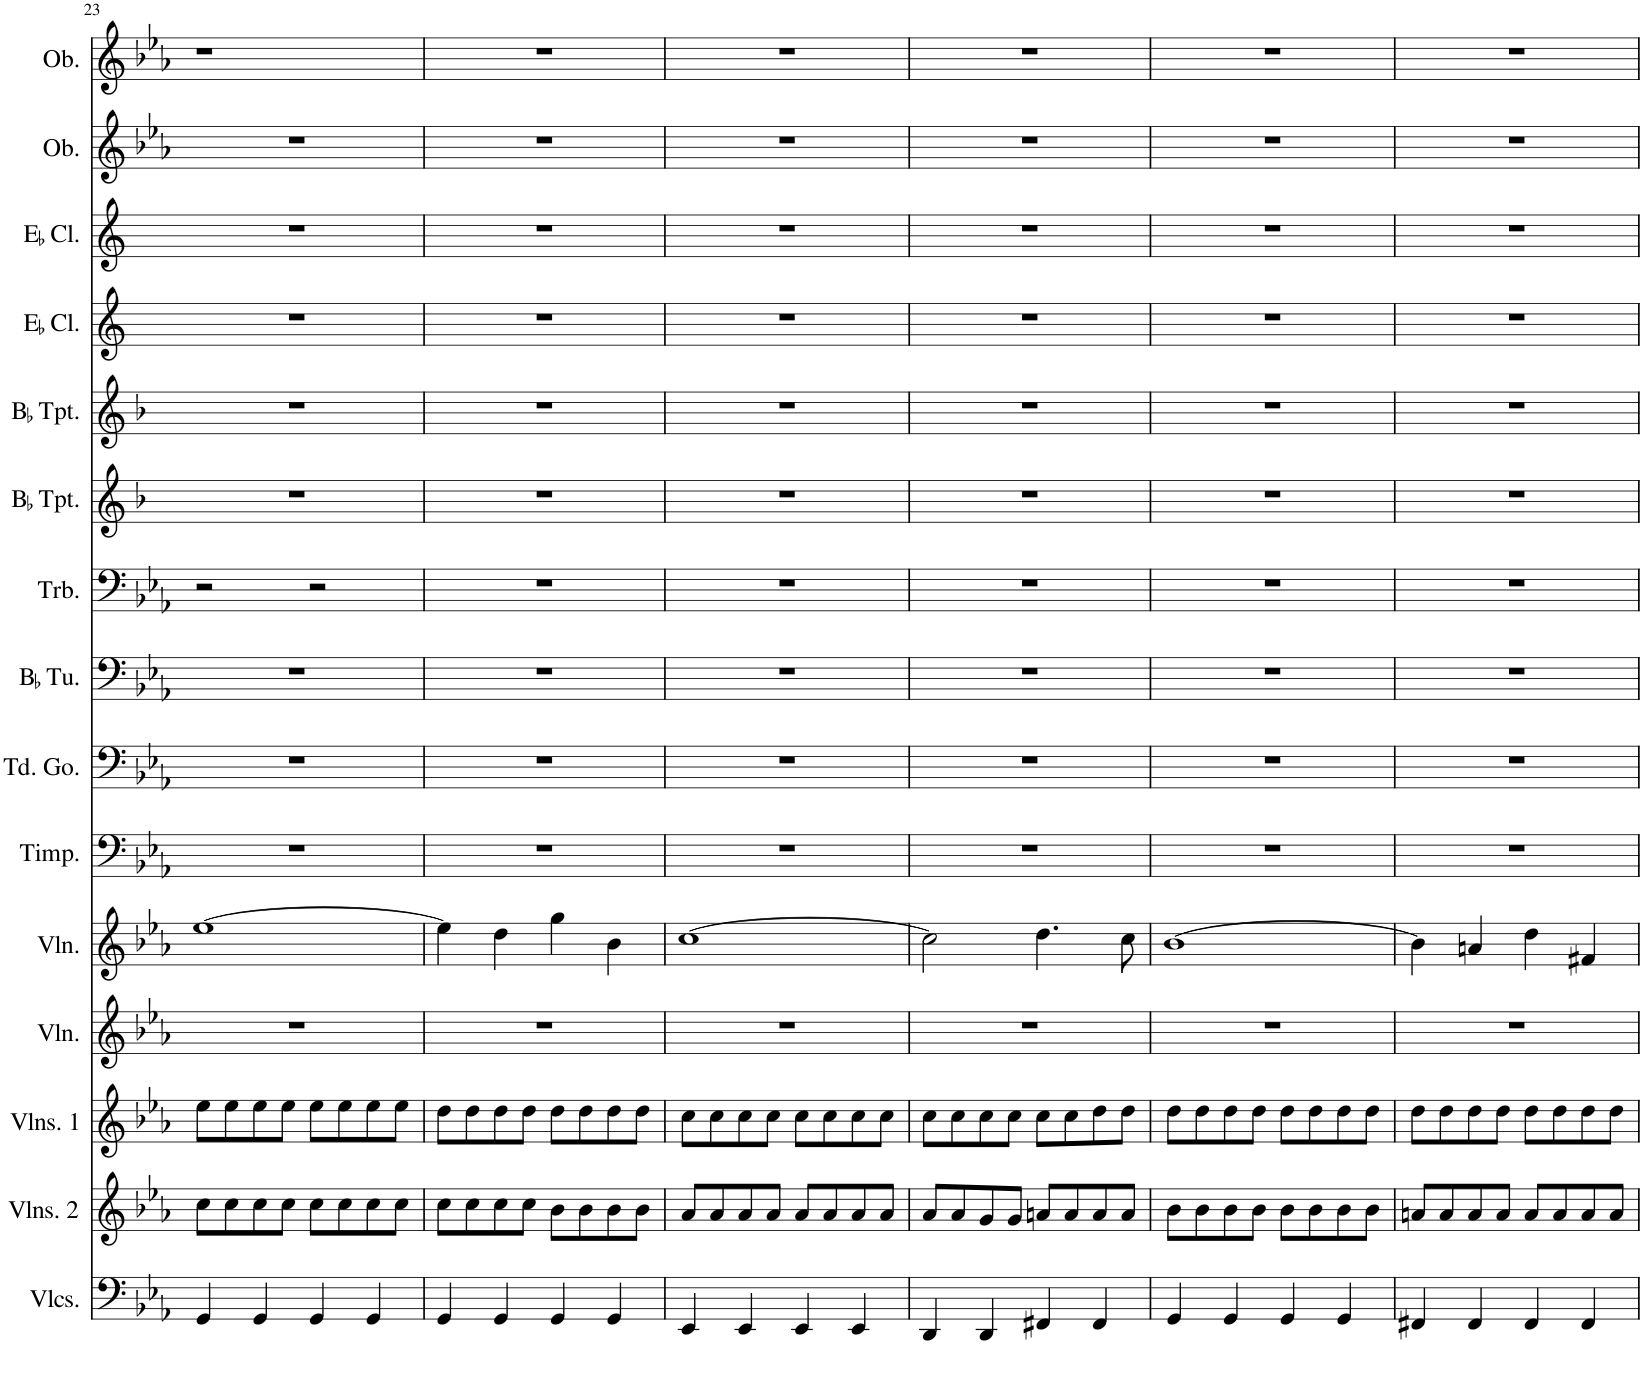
**kern	**kern	**kern	**kern	**kern	**kern	**kern	**kern	**kern	**kern	**kern	**kern	**kern	**kern	**kern
*part15	*part14	*part13	*part12	*part11	*part10	*part9	*part8	*part7	*part6	*part5	*part4	*part3	*part2	*part1
*staff15	*staff14	*staff13	*staff12	*staff11	*staff10	*staff9	*staff8	*staff7	*staff6	*staff5	*staff4	*staff3	*staff2	*staff1
*I"Violoncellos	*I"Violins 2	*I"Violins 1	*I"Violin	*I"Violin	*I"Timpani	*I"Tuned Gongs	*I"BaccidentalFlat Tuba	*I"Trombone	*I"BaccidentalFlat Trumpet	*I"BaccidentalFlat Trumpet	*I"EaccidentalFlat Clarinet	*I"EaccidentalFlat Clarinet	*I"Oboe	*I"Oboe
*I'Vlcs.	*I'Vlns. 2	*I'Vlns. 1	*I'Vln.	*I'Vln.	*I'Timp.	*I'Td. Go.	*I'BaccidentalFlat Tu.	*I'Trb.	*I'BaccidentalFlat Tpt.	*I'BaccidentalFlat Tpt.	*I'EaccidentalFlat Cl.	*I'EaccidentalFlat Cl.	*I'Ob.	*I'Ob.
!!LO:PB:g=z
*clefF4	*clefG2	*clefG2	*clefG2	*clefG2	*clefF4	*clefF4	*clefF4	*clefF4	*clefG2	*clefG2	*clefG2	*clefG2	*clefG2	*clefG2
*	*	*	*	*	*	*	*	*	*Trd1c2	*Trd1c2	*Trd-2c-3	*Trd-2c-3	*	*
*k[b-e-a-]	*k[b-e-a-]	*k[b-e-a-]	*k[b-e-a-]	*k[b-e-a-]	*k[b-e-a-]	*k[b-e-a-]	*k[b-e-a-]	*k[b-e-a-]	*k[b-]	*k[b-]	*k[]	*k[]	*k[b-e-a-]	*k[b-e-a-]
*M4/4	*M4/4	*M4/4	*M4/4	*M4/4	*M4/4	*M4/4	*M4/4	*M4/4	*M4/4	*M4/4	*M4/4	*M4/4	*M4/4	*M4/4
=23	=23	=23	=23	=23	=23	=23	=23	=23	=23	=23	=23	=23	=23	=23
4GG/	8cc\L	8ee-\L	1r	[1ee-	1r	1r	1r	2r	1r	1r	1r	1r	1r	1r
.	8cc\	8ee-\	.	.	.	.	.	.	.	.	.	.	.	.
4GG/	8cc\	8ee-\	.	.	.	.	.	.	.	.	.	.	.	.
.	8cc\J	8ee-\J	.	.	.	.	.	.	.	.	.	.	.	.
4GG/	8cc\L	8ee-\L	.	.	.	.	.	2r	.	.	.	.	.	.
.	8cc\	8ee-\	.	.	.	.	.	.	.	.	.	.	.	.
4GG/	8cc\	8ee-\	.	.	.	.	.	.	.	.	.	.	.	.
.	8cc\J	8ee-\J	.	.	.	.	.	.	.	.	.	.	.	.
=24	=24	=24	=24	=24	=24	=24	=24	=24	=24	=24	=24	=24	=24	=24
4GG/	8cc\L	8dd\L	1r	4ee-\]	1r	1r	1r	1r	1r	1r	1r	1r	1r	1r
.	8cc\	8dd\	.	.	.	.	.	.	.	.	.	.	.	.
4GG/	8cc\	8dd\	.	4dd\	.	.	.	.	.	.	.	.	.	.
.	8cc\J	8dd\J	.	.	.	.	.	.	.	.	.	.	.	.
4GG/	8b-\L	8dd\L	.	4gg\	.	.	.	.	.	.	.	.	.	.
.	8b-\	8dd\	.	.	.	.	.	.	.	.	.	.	.	.
4GG/	8b-\	8dd\	.	4b-\	.	.	.	.	.	.	.	.	.	.
.	8b-\J	8dd\J	.	.	.	.	.	.	.	.	.	.	.	.
=25	=25	=25	=25	=25	=25	=25	=25	=25	=25	=25	=25	=25	=25	=25
4EE-/	8a-/L	8cc\L	1r	[1cc	1r	1r	1r	1r	1r	1r	1r	1r	1r	1r
.	8a-/	8cc\	.	.	.	.	.	.	.	.	.	.	.	.
4EE-/	8a-/	8cc\	.	.	.	.	.	.	.	.	.	.	.	.
.	8a-/J	8cc\J	.	.	.	.	.	.	.	.	.	.	.	.
4EE-/	8a-/L	8cc\L	.	.	.	.	.	.	.	.	.	.	.	.
.	8a-/	8cc\	.	.	.	.	.	.	.	.	.	.	.	.
4EE-/	8a-/	8cc\	.	.	.	.	.	.	.	.	.	.	.	.
.	8a-/J	8cc\J	.	.	.	.	.	.	.	.	.	.	.	.
=26	=26	=26	=26	=26	=26	=26	=26	=26	=26	=26	=26	=26	=26	=26
4DD/	8a-/L	8cc\L	1r	2cc\]	1r	1r	1r	1r	1r	1r	1r	1r	1r	1r
.	8a-/	8cc\	.	.	.	.	.	.	.	.	.	.	.	.
4DD/	8g/	8cc\	.	.	.	.	.	.	.	.	.	.	.	.
.	8g/J	8cc\J	.	.	.	.	.	.	.	.	.	.	.	.
4FF#X/	8an/L	8cc\L	.	4.dd\	.	.	.	.	.	.	.	.	.	.
.	8a/	8cc\	.	.	.	.	.	.	.	.	.	.	.	.
4FF#/	8a/	8dd\	.	.	.	.	.	.	.	.	.	.	.	.
.	8a/J	8dd\J	.	8cc\	.	.	.	.	.	.	.	.	.	.
=27	=27	=27	=27	=27	=27	=27	=27	=27	=27	=27	=27	=27	=27	=27
4GG/	8b-\L	8dd\L	1r	[1b-	1r	1r	1r	1r	1r	1r	1r	1r	1r	1r
.	8b-\	8dd\	.	.	.	.	.	.	.	.	.	.	.	.
4GG/	8b-\	8dd\	.	.	.	.	.	.	.	.	.	.	.	.
.	8b-\J	8dd\J	.	.	.	.	.	.	.	.	.	.	.	.
4GG/	8b-\L	8dd\L	.	.	.	.	.	.	.	.	.	.	.	.
.	8b-\	8dd\	.	.	.	.	.	.	.	.	.	.	.	.
4GG/	8b-\	8dd\	.	.	.	.	.	.	.	.	.	.	.	.
.	8b-\J	8dd\J	.	.	.	.	.	.	.	.	.	.	.	.
=28	=28	=28	=28	=28	=28	=28	=28	=28	=28	=28	=28	=28	=28	=28
4FF#X/	8an/L	8dd\L	1r	4b-\]	1r	1r	1r	1r	1r	1r	1r	1r	1r	1r
.	8a/	8dd\	.	.	.	.	.	.	.	.	.	.	.	.
4FF#/	8a/	8dd\	.	4an/	.	.	.	.	.	.	.	.	.	.
.	8a/J	8dd\J	.	.	.	.	.	.	.	.	.	.	.	.
4FF#/	8a/L	8dd\L	.	4dd\	.	.	.	.	.	.	.	.	.	.
.	8a/	8dd\	.	.	.	.	.	.	.	.	.	.	.	.
4FF#/	8a/	8dd\	.	4f#X/	.	.	.	.	.	.	.	.	.	.
.	8a/J	8dd\J	.	.	.	.	.	.	.	.	.	.	.	.
=	=	=	=	=	=	=	=	=	=	=	=	=	=	=
*-	*-	*-	*-	*-	*-	*-	*-	*-	*-	*-	*-	*-	*-	*-
